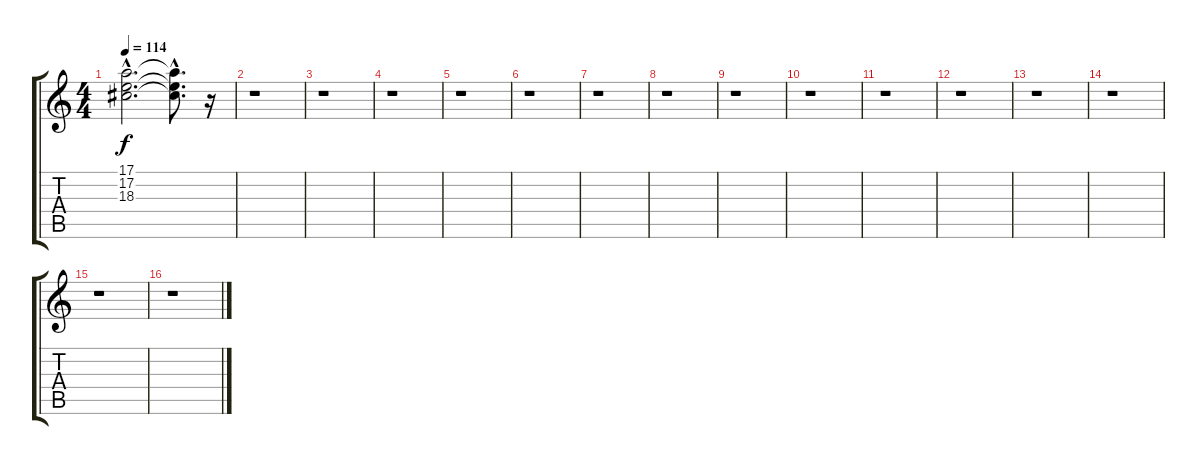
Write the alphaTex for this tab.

\track "" {instrument synthbrass1}
\staff {score tabs}
\tuning (E4 B3 G3 D3 A2 E2) {hide}
\ts (4 4)
\tempo 114
\clef g2
\ks c
(17.1{hac} 17.2{hac} 18.3{hac}).2{d dy f} (17.1{hac t} 17.2{hac t} 18.3{hac t}).8{d} r.16 |
r.1 |
r.1 |
r.1 |
r.1 |
r.1 |
r.1 |
r.1 |
r.1 |
r.1 |
r.1 |
r.1 |
r.1 |
r.1 |
r.1 |
r.1
